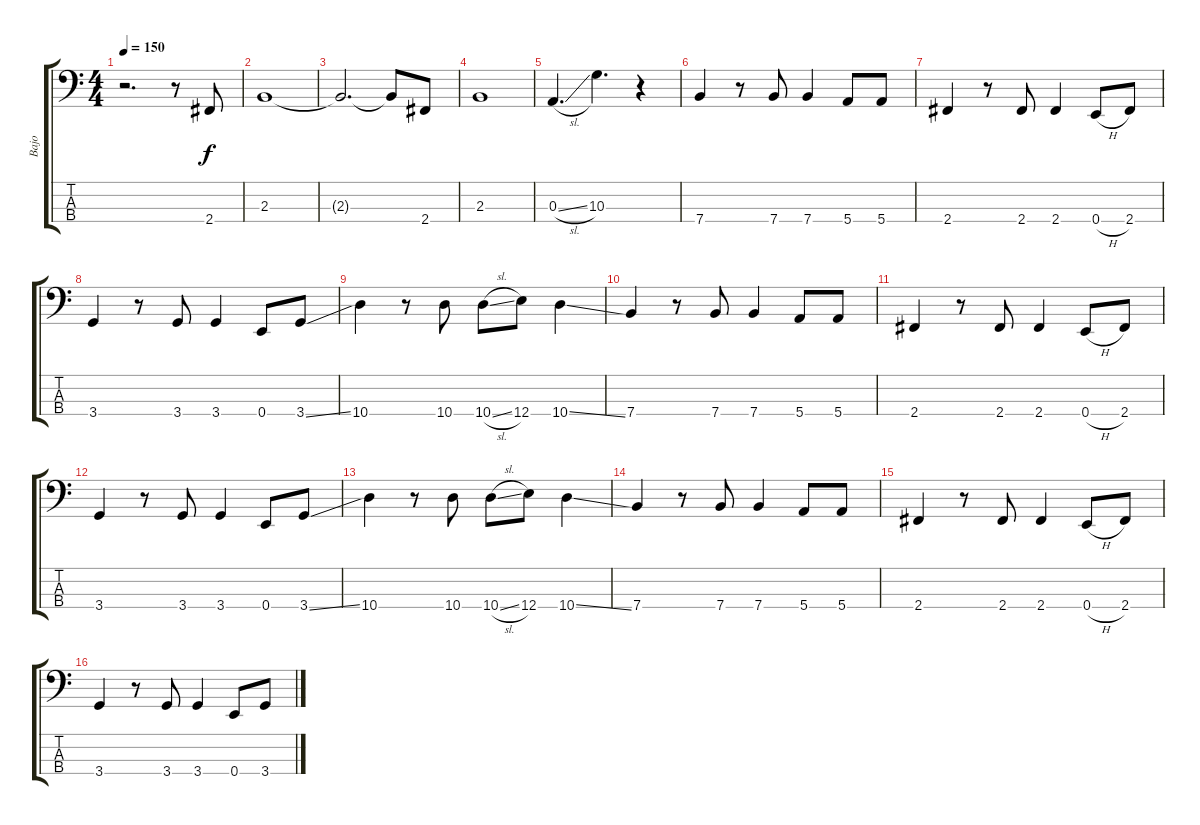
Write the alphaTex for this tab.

\track ("Bajo" "Bajo") {instrument electricbassfinger}
\staff {score tabs}
\tuning (G2 D2 A1 E1) {hide}
\ts (4 4)
\tempo 150
\clef f4
\ks c
r.2{d dy f instrument electricbassfinger} r.8 2.4.8 |
2.3.1 |
2.3{t}.2{d} 2.3{t}.8 2.4.8 |
2.3.1 |
0.3{sl}.4{d} 10.3.4{d} r.4 |
7.4.4 r.8 7.4.8 7.4.4 5.4.8 5.4.8 |
2.4.4 r.8 2.4.8 2.4.4 0.4{h}.8 2.4.8 |
3.4.4 r.8 3.4.8 3.4.4 0.4.8 3.4{ss}.8 |
10.4.4 r.8 10.4.8 10.4{sl}.8 12.4.8 10.4{ss}.4 |
7.4.4 r.8 7.4.8 7.4.4 5.4.8 5.4.8 |
2.4.4 r.8 2.4.8 2.4.4 0.4{h}.8 2.4.8 |
3.4.4 r.8 3.4.8 3.4.4 0.4.8 3.4{ss}.8 |
10.4.4 r.8 10.4.8 10.4{sl}.8 12.4.8 10.4{ss}.4 |
7.4.4 r.8 7.4.8 7.4.4 5.4.8 5.4.8 |
2.4.4 r.8 2.4.8 2.4.4 0.4{h}.8 2.4.8 |
3.4.4 r.8 3.4.8 3.4.4 0.4.8 3.4{ss}.8
